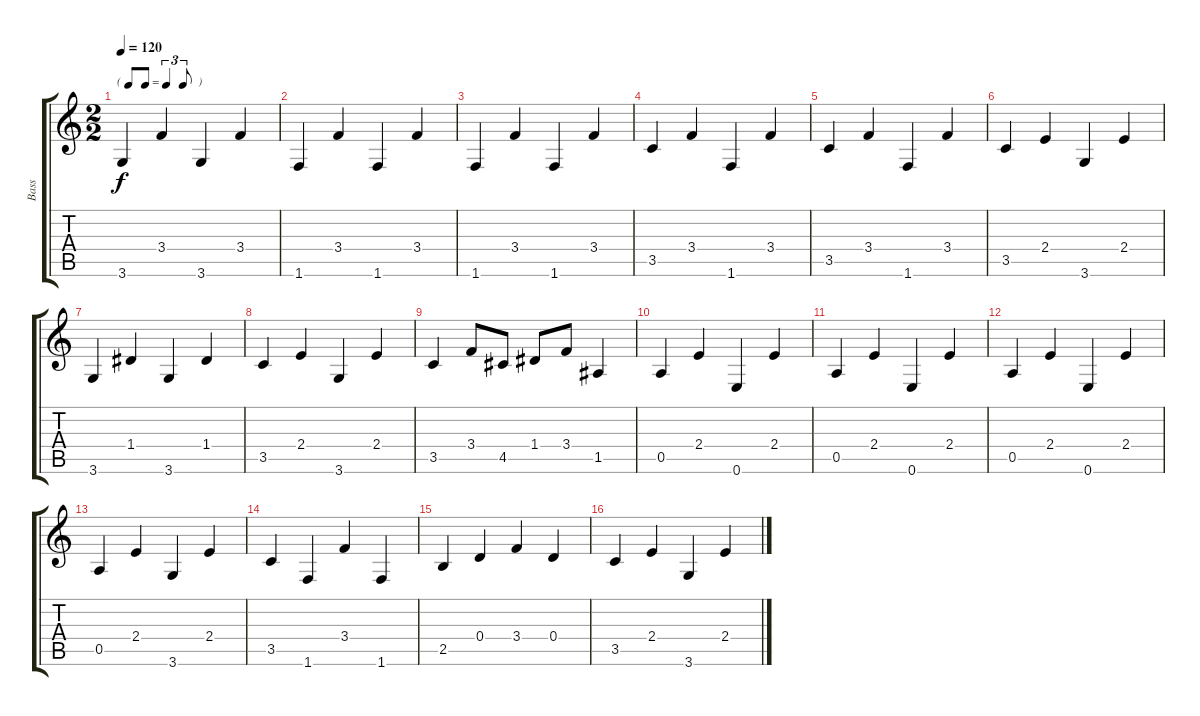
\track ("Bass" "Bass") {instrument acousticguitarnylon}
\staff {score tabs}
\tuning (E4 B3 G3 D3 A2 E2) {hide}
\ts (2 2)
\tf triplet8th
\tempo 120
\clef g2
\ks c
3.6.4{dy f} 3.4.4 3.6.4 3.4.4 |
1.6.4 3.4.4 1.6.4 3.4.4 |
1.6.4 3.4.4 1.6.4 3.4.4 |
3.5.4 3.4.4 1.6.4 3.4.4 |
3.5.4 3.4.4 1.6.4 3.4.4 |
3.5.4 2.4.4 3.6.4 2.4.4 |
3.6.4 1.4.4 3.6.4 1.4.4 |
3.5.4 2.4.4 3.6.4 2.4.4 |
3.5.4 3.4.8 4.5.8 1.4.8 3.4.8 1.5.4 |
0.5.4 2.4.4 0.6.4 2.4.4 |
0.5.4 2.4.4 0.6.4 2.4.4 |
0.5.4 2.4.4 0.6.4 2.4.4 |
0.5.4 2.4.4 3.6.4 2.4.4 |
3.5.4 1.6.4 3.4.4 1.6.4 |
2.5.4 0.4.4 3.4.4 0.4.4 |
3.5.4 2.4.4 3.6.4 2.4.4
